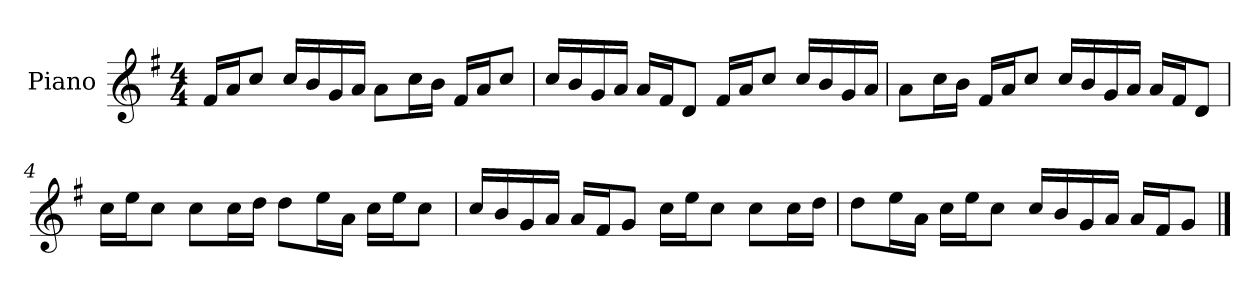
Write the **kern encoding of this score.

**kern
*part1
*staff1
*I"Piano
*I'P-no
*clefG2
*k[f#]
*M4/4
*MM90
=1
16f#/LL
16a/J
8cc/J
16cc/LL
16b/
16g/
16a/JJ
8a\L
16cc\L
16b\JJ
16f#/LL
16a/J
8cc/J
=2
16cc/LL
16b/
16g/
16a/JJ
16a/LL
16f#/J
8d/J
16f#/LL
16a/J
8cc/J
16cc/LL
16b/
16g/
16a/JJ
=3
8a\L
16cc\L
16b\JJ
16f#/LL
16a/J
8cc/J
16cc/LL
16b/
16g/
16a/JJ
16a/LL
16f#/J
8d/J
!!LO:LB:g=z
=4
16cc\LL
16ee\J
8cc\J
8cc\L
16cc\L
16dd\JJ
8dd\L
16ee\L
16a\JJ
16cc\LL
16ee\J
8cc\J
=5
16cc/LL
16b/
16g/
16a/JJ
16a/LL
16f#/J
8g/J
16cc\LL
16ee\J
8cc\J
8cc\L
16cc\L
16dd\JJ
=6
8dd\L
16ee\L
16a\JJ
16cc\LL
16ee\J
8cc\J
16cc/LL
16b/
16g/
16a/JJ
16a/LL
16f#/J
8g/J
==
*-
